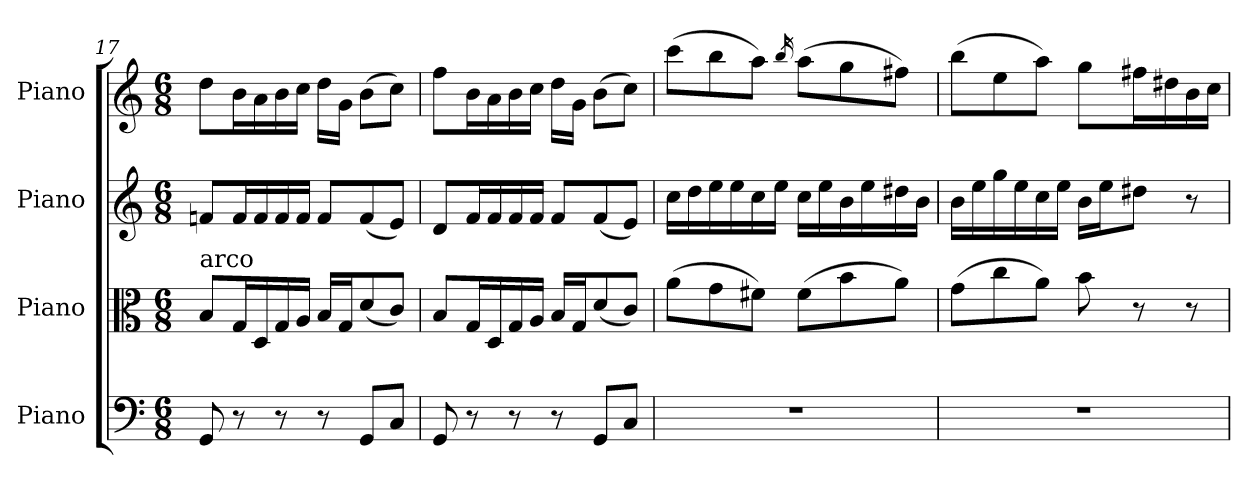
**kern	**kern	**kern	**kern
*part4	*part3	*part2	*part1
*staff4	*staff3	*staff2	*staff1
*I"Piano	*I"Piano	*I"Piano	*I"Piano
*I'Pno	*I'Pno	*I'Pno	*I'Pno
*clefF4	*clefC3	*clefG2	*clefG2
*k[]	*k[]	*k[]	*k[]
*M6/8	*M6/8	*M6/8	*M6/8
=17	=17	=17	=17
!	!LO:TX:a:t=arco	!	!
8GG/	8B/L	8fn/L	8dd\L
8r	16G/L	16f/L	16b\L
.	16D/	16f/	16a\
8r	16G/	16f/	16b\
.	16A/JJ	16f/JJ	16cc\JJ
8r	16B/LL	8f/L	16dd\LL
.	16G/J	.	16g\JJ
8GG/L	(8d/	(8f/	(8b\L
8C/J	8c/J)	8e/J)	8cc\J)
!!LO:LB:g=z
=18	=18	=18	=18
8GG/	8B/L	8d/L	8ff\L
8r	16G/L	16f/L	16b\L
.	16D/	16f/	16a\
8r	16G/	16f/	16b\
.	16A/JJ	16f/JJ	16cc\JJ
8r	16B/LL	8f/L	16dd\LL
.	16G/J	.	16g\JJ
8GG/L	(8d/	(8f/	(8b\L
8C/J	8c/J)	8e/J)	8cc\J)
=19	=19	=19	=19
2.r	(8a\L	16cc\LL	(8ccc\L
.	.	16dd\	.
.	8g\	16ee\	8bb\
.	.	16ee\	.
.	8f#X\J)	16cc\	8aa\J)
.	.	16ee\JJ	.
.	.	.	16qbb/
.	(8f#\L	16cc\LL	(8aa\L
.	.	16ee\	.
.	8b\	16b\	8gg\
.	.	16ee\	.
.	8a\J)	16dd#X\	8ff#X\J)
.	.	16b\JJ	.
=20	=20	=20	=20
2.r	(8g\L	16b\LL	(8bb\L
.	.	16ee\	.
.	8cc\	16gg\	8ee\
.	.	16ee\	.
.	8a\J)	16cc\	8aa\J)
.	.	16ee\JJ	.
.	8b\	16b\LL	8gg\L
.	.	16ee\J	.
.	8r	8dd#X\J	16ff#X\L
.	.	.	16dd#X\
.	8r	8r	16b\
.	.	.	16cc\JJ
=	=	=	=
*-	*-	*-	*-
